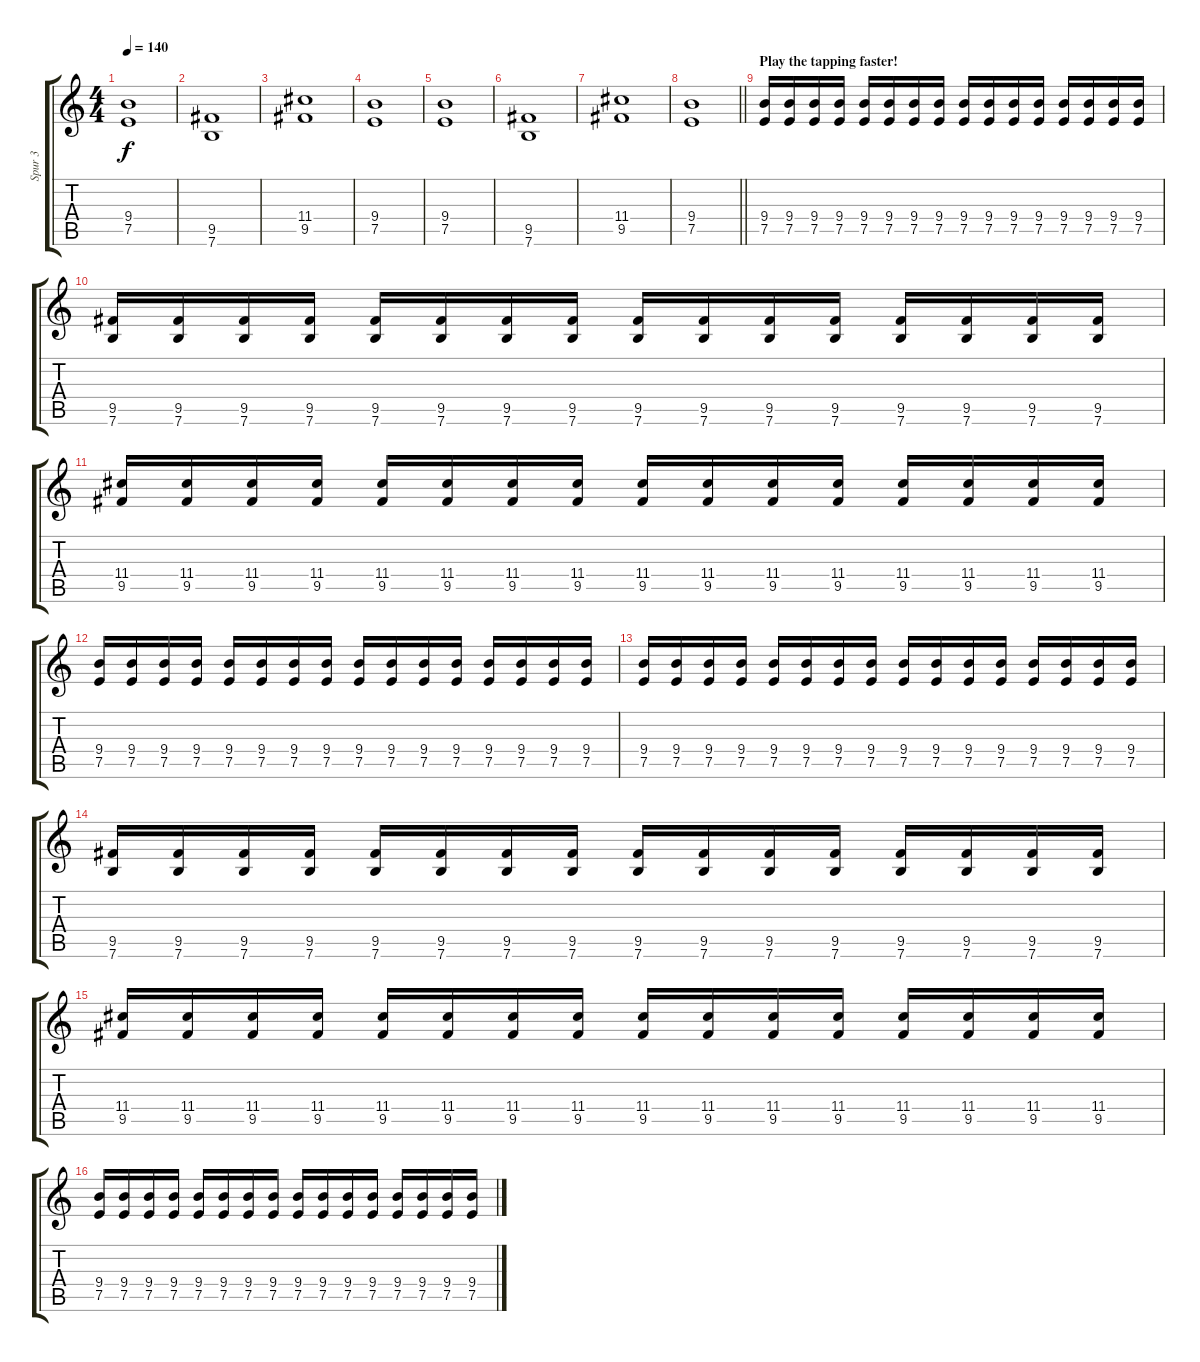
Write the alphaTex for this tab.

\track ("Spur 3" "Spur 3") {instrument distortionguitar}
\staff {score tabs}
\tuning (E4 B3 G3 D3 A2 E2) {hide}
\ts (4 4)
\tempo 140
\clef g2
\ks c
(9.4 7.5).1{dy f} |
(9.5 7.6).1 |
(11.4 9.5).1 |
(9.4 7.5).1 |
(9.4 7.5).1 |
(9.5 7.6).1 |
(11.4 9.5).1 |
\barLineRight lightlight
(9.4 7.5).1 |
\section ("" "Play the tapping faster!")
(9.4 7.5).16 (9.4 7.5).16 (9.4 7.5).16 (9.4 7.5).16 (9.4 7.5).16 (9.4 7.5).16 (9.4 7.5).16 (9.4 7.5).16 (9.4 7.5).16 (9.4 7.5).16 (9.4 7.5).16 (9.4 7.5).16 (9.4 7.5).16 (9.4 7.5).16 (9.4 7.5).16 (9.4 7.5).16 |
(9.5 7.6).16 (9.5 7.6).16 (9.5 7.6).16 (9.5 7.6).16 (9.5 7.6).16 (9.5 7.6).16 (9.5 7.6).16 (9.5 7.6).16 (9.5 7.6).16 (9.5 7.6).16 (9.5 7.6).16 (9.5 7.6).16 (9.5 7.6).16 (9.5 7.6).16 (9.5 7.6).16 (9.5 7.6).16 |
(11.4 9.5).16 (11.4 9.5).16 (11.4 9.5).16 (11.4 9.5).16 (11.4 9.5).16 (11.4 9.5).16 (11.4 9.5).16 (11.4 9.5).16 (11.4 9.5).16 (11.4 9.5).16 (11.4 9.5).16 (11.4 9.5).16 (11.4 9.5).16 (11.4 9.5).16 (11.4 9.5).16 (11.4 9.5).16 |
(9.4 7.5).16 (9.4 7.5).16 (9.4 7.5).16 (9.4 7.5).16 (9.4 7.5).16 (9.4 7.5).16 (9.4 7.5).16 (9.4 7.5).16 (9.4 7.5).16 (9.4 7.5).16 (9.4 7.5).16 (9.4 7.5).16 (9.4 7.5).16 (9.4 7.5).16 (9.4 7.5).16 (9.4 7.5).16 |
(9.4 7.5).16 (9.4 7.5).16 (9.4 7.5).16 (9.4 7.5).16 (9.4 7.5).16 (9.4 7.5).16 (9.4 7.5).16 (9.4 7.5).16 (9.4 7.5).16 (9.4 7.5).16 (9.4 7.5).16 (9.4 7.5).16 (9.4 7.5).16 (9.4 7.5).16 (9.4 7.5).16 (9.4 7.5).16 |
(9.5 7.6).16 (9.5 7.6).16 (9.5 7.6).16 (9.5 7.6).16 (9.5 7.6).16 (9.5 7.6).16 (9.5 7.6).16 (9.5 7.6).16 (9.5 7.6).16 (9.5 7.6).16 (9.5 7.6).16 (9.5 7.6).16 (9.5 7.6).16 (9.5 7.6).16 (9.5 7.6).16 (9.5 7.6).16 |
(11.4 9.5).16 (11.4 9.5).16 (11.4 9.5).16 (11.4 9.5).16 (11.4 9.5).16 (11.4 9.5).16 (11.4 9.5).16 (11.4 9.5).16 (11.4 9.5).16 (11.4 9.5).16 (11.4 9.5).16 (11.4 9.5).16 (11.4 9.5).16 (11.4 9.5).16 (11.4 9.5).16 (11.4 9.5).16 |
(9.4 7.5).16 (9.4 7.5).16 (9.4 7.5).16 (9.4 7.5).16 (9.4 7.5).16 (9.4 7.5).16 (9.4 7.5).16 (9.4 7.5).16 (9.4 7.5).16 (9.4 7.5).16 (9.4 7.5).16 (9.4 7.5).16 (9.4 7.5).16 (9.4 7.5).16 (9.4 7.5).16 (9.4 7.5).16
